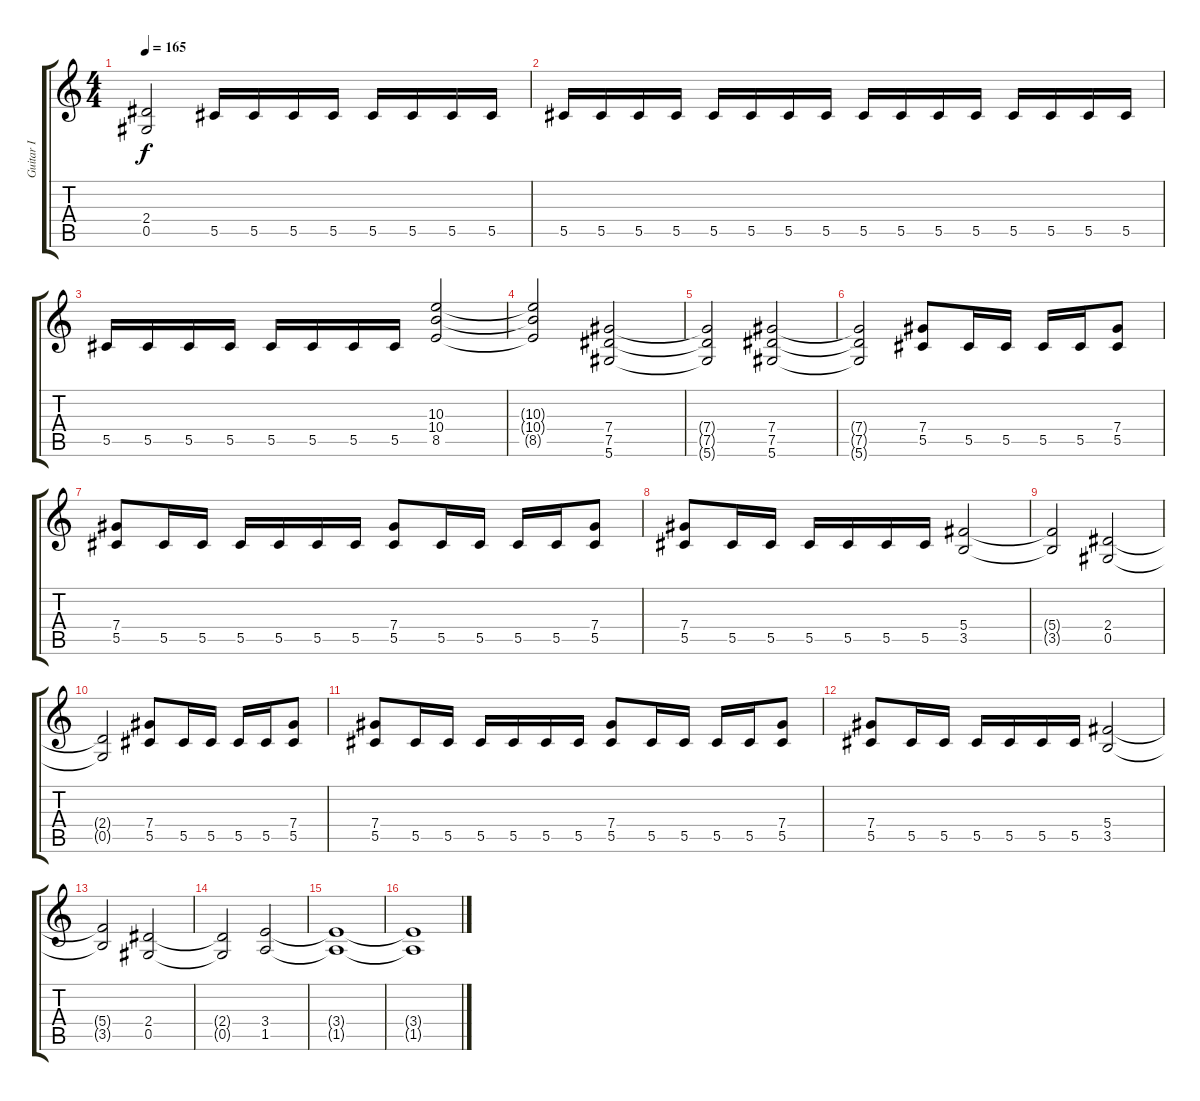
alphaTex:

\track ("Guitar I" "Guitar I") {instrument overdrivenguitar}
\staff {score tabs}
\tuning (Eb4 Bb3 Gb3 Db3 Ab2 Eb2) {hide}
\ts (4 4)
\tempo 165
\clef g2
\ks c
(2.4 0.5).2{dy f} 5.5.16{volume 16 balance 8} 5.5.16 5.5.16 5.5.16 5.5.16 5.5.16 5.5.16 5.5.16 |
5.5.16 5.5.16 5.5.16 5.5.16 5.5.16 5.5.16 5.5.16 5.5.16 5.5.16 5.5.16 5.5.16 5.5.16 5.5.16 5.5.16 5.5.16 5.5.16 |
5.5.16 5.5.16 5.5.16 5.5.16 5.5.16 5.5.16 5.5.16 5.5.16 (10.3 10.4 8.5).2 |
(10.3{t} 10.4{t} 8.5{t}).2 (7.4 7.5 5.6).2 |
(7.4{t} 7.5{t} 5.6{t}).2 (7.4 7.5 5.6).2 |
(7.4{t} 7.5{t} 5.6{t}).2 (7.4 5.5).8{volume 16 balance 8} 5.5.16 5.5.16 5.5.16 5.5.16 (7.4 5.5).8 |
(7.4 5.5).8 5.5.16 5.5.16 5.5.16 5.5.16 5.5.16 5.5.16 (7.4 5.5).8 5.5.16 5.5.16 5.5.16 5.5.16 (7.4 5.5).8 |
(7.4 5.5).8 5.5.16 5.5.16 5.5.16 5.5.16 5.5.16 5.5.16 (5.4 3.5).2 |
(5.4{t} 3.5{t}).2 (2.4 0.5).2 |
(2.4{t} 0.5{t}).2 (7.4 5.5).8 5.5.16 5.5.16 5.5.16 5.5.16 (7.4 5.5).8 |
(7.4 5.5).8 5.5.16 5.5.16 5.5.16 5.5.16 5.5.16 5.5.16 (7.4 5.5).8 5.5.16 5.5.16 5.5.16 5.5.16 (7.4 5.5).8 |
(7.4 5.5).8 5.5.16 5.5.16 5.5.16 5.5.16 5.5.16 5.5.16 (5.4 3.5).2 |
(5.4{t} 3.5{t}).2 (2.4 0.5).2 |
(2.4{t} 0.5{t}).2 (3.4 1.5).2 |
(3.4{t} 1.5{t}).1 |
(3.4{t} 1.5{t}).1
